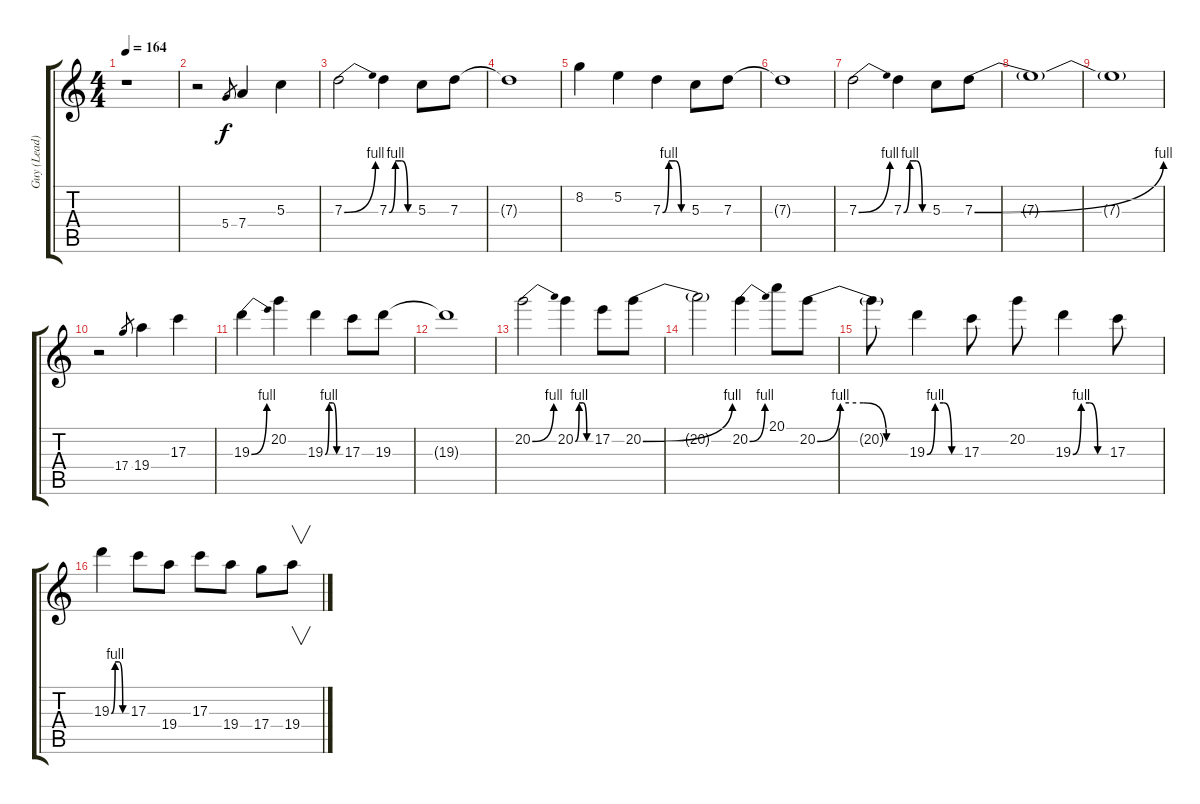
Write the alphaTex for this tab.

\track ("Guy (Lead)" "Guy (Lead)") {instrument distortionguitar}
\staff {score tabs}
\tuning (E4 B3 G3 D3 A2 E2) {hide}
\ts (4 4)
\tempo 164
\clef g2
\ks c
r.1{dy f} |
r.2 5.4.8{gr} 7.4.4 5.3.4 |
7.3{be (bend 0 0 60 4)}.2 7.3{be (custom 0 0 15 4 30 4 45 0 60 0)}.4 5.3.8 7.3.8 |
7.3{t}.1 |
8.2.4 5.2.4 7.3{be (custom 0 0 15 4 30 4 45 0 60 0)}.4 5.3.8 7.3.8 |
7.3{t}.1 |
7.3{be (bend 0 0 60 4)}.2 7.3{be (custom 0 0 15 4 30 4 45 0 60 0)}.4 5.3.8 7.3{be (bend 0 0 60 4)}.8 |
7.3{t}.1 |
7.3{t}.1 |
r.2 17.4.8{gr} 19.4.4 17.3.4 |
19.3{be (bend 0 0 60 4)}.4 20.2.4 19.3{be (custom 0 0 15 4 30 4 45 0 60 0)}.4 17.3.8 19.3.8 |
19.3{t}.1 |
20.2{be (bend 0 0 60 4)}.2 20.2{be (custom 0 0 15 4 30 4 45 0 60 0)}.4 17.2.8 20.2{be (bend 0 0 60 4)}.8 |
20.2{t}.2 20.2{be (bend 0 0 60 4)}.4 20.1.8 20.2{be (custom 0 0 15 4 30 4 45 0 60 0)}.8 |
20.2{t}.8 19.3{be (custom 0 0 15 4 30 4 45 0 60 0)}.4 17.3.8 20.2.8 19.3{be (custom 0 0 15 4 30 4 45 0 60 0)}.4 17.3.8 |
19.3{be (custom 0 0 15 4 30 4 45 0 60 0)}.4 17.3.8 19.4.8 17.3.8 19.4.8 17.4.8 19.4.8{v}
